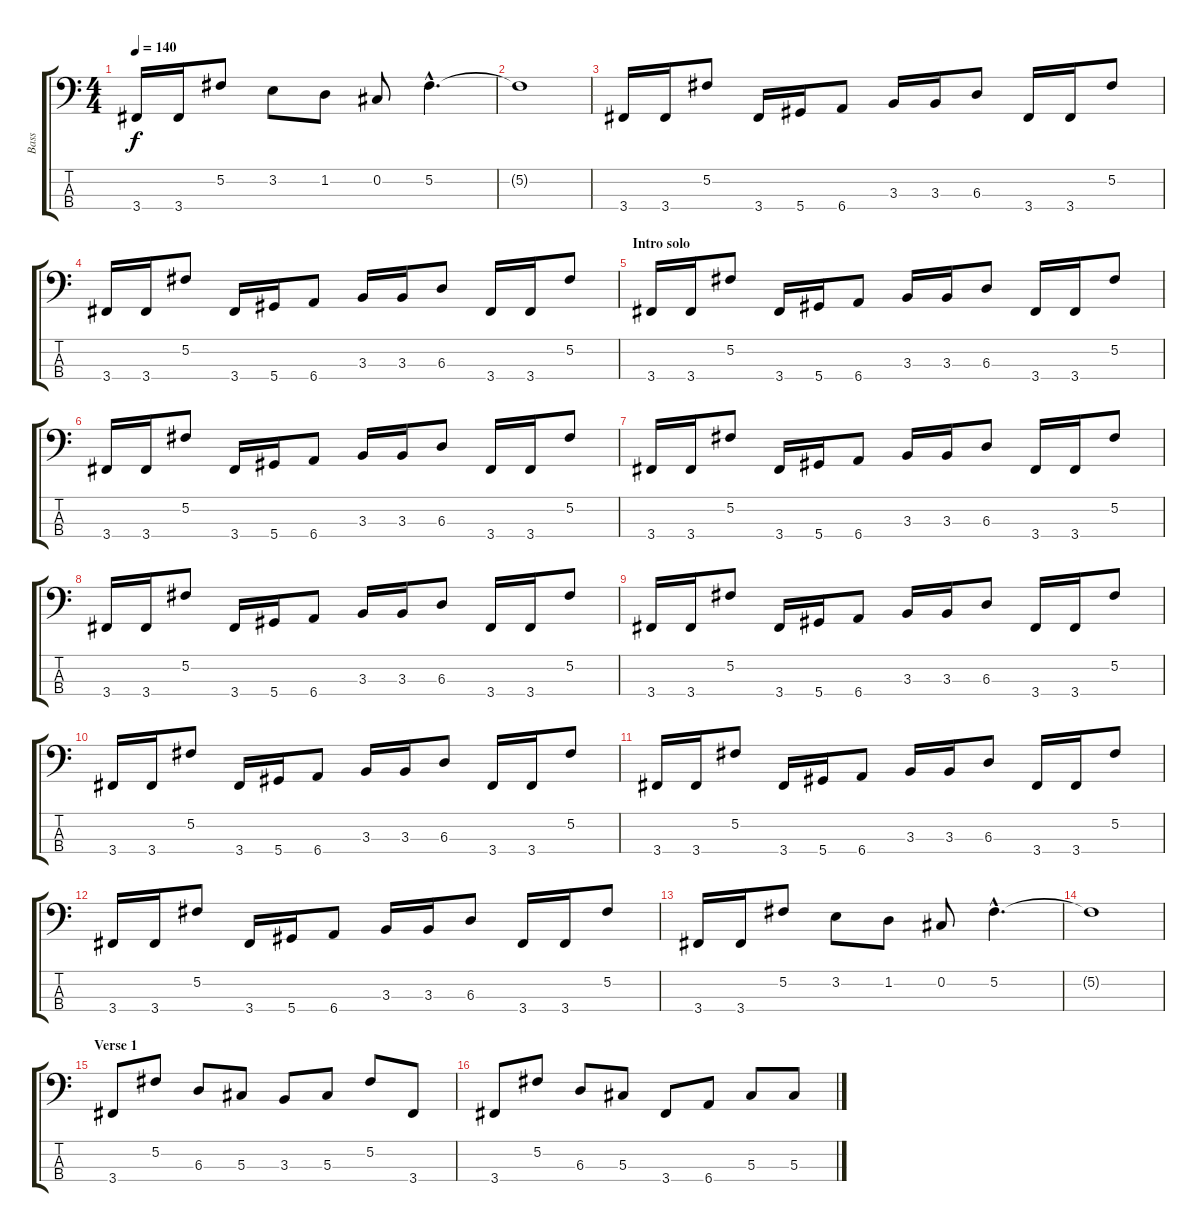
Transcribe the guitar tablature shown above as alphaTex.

\track ("Bass" "Bass") {instrument electricbassfinger}
\staff {score tabs}
\tuning (Gb2 Db2 Ab1 Eb1) {hide}
\ts (4 4)
\tempo 140
\clef f4
\ks c
3.4.16{dy f instrument electricbassfinger} 3.4.16 5.2.8 3.2.8 1.2.8 0.2.8 5.2{hac}.4{d} |
5.2{t}.1 |
3.4.16 3.4.16 5.2.8 3.4.16 5.4.16 6.4.8 3.3.16 3.3.16 6.3.8 3.4.16 3.4.16 5.2.8 |
3.4.16 3.4.16 5.2.8 3.4.16 5.4.16 6.4.8 3.3.16 3.3.16 6.3.8 3.4.16 3.4.16 5.2.8 |
\section ("" "Intro solo")
3.4.16 3.4.16 5.2.8 3.4.16 5.4.16 6.4.8 3.3.16 3.3.16 6.3.8 3.4.16 3.4.16 5.2.8 |
3.4.16 3.4.16 5.2.8 3.4.16 5.4.16 6.4.8 3.3.16 3.3.16 6.3.8 3.4.16 3.4.16 5.2.8 |
3.4.16 3.4.16 5.2.8 3.4.16 5.4.16 6.4.8 3.3.16 3.3.16 6.3.8 3.4.16 3.4.16 5.2.8 |
3.4.16 3.4.16 5.2.8 3.4.16 5.4.16 6.4.8 3.3.16 3.3.16 6.3.8 3.4.16 3.4.16 5.2.8 |
3.4.16 3.4.16 5.2.8 3.4.16 5.4.16 6.4.8 3.3.16 3.3.16 6.3.8 3.4.16 3.4.16 5.2.8 |
3.4.16 3.4.16 5.2.8 3.4.16 5.4.16 6.4.8 3.3.16 3.3.16 6.3.8 3.4.16 3.4.16 5.2.8 |
3.4.16 3.4.16 5.2.8 3.4.16 5.4.16 6.4.8 3.3.16 3.3.16 6.3.8 3.4.16 3.4.16 5.2.8 |
3.4.16 3.4.16 5.2.8 3.4.16 5.4.16 6.4.8 3.3.16 3.3.16 6.3.8 3.4.16 3.4.16 5.2.8 |
3.4.16 3.4.16 5.2.8 3.2.8 1.2.8 0.2.8 5.2{hac}.4{d} |
5.2{t}.1 |
\section ("" "Verse 1")
3.4.8 5.2.8 6.3.8 5.3.8 3.3.8 5.3.8 5.2.8 3.4.8 |
3.4.8 5.2.8 6.3.8 5.3.8 3.4.8 6.4.8 5.3.8 5.3.8
